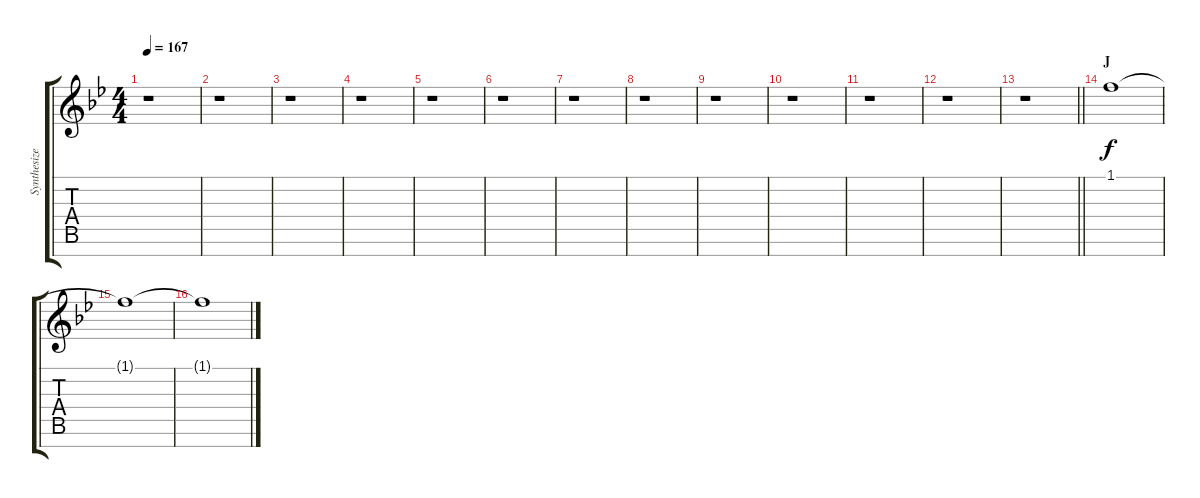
\track ("Synthesizer" "Synthesize") {instrument fx5brightness}
\staff {score tabs}
\tuning (E5 B4 G4 D4 A3 E3 B2) {hide}
\ts (4 4)
\tempo 167
\clef g2
\ks bb
r.1{dy f} |
r.1 |
r.1 |
r.1 |
r.1 |
r.1 |
r.1 |
r.1 |
r.1 |
r.1 |
r.1 |
r.1 |
\barLineRight lightlight
r.1 |
\section ("" "J")
1.1.1 |
1.1{t}.1 |
1.1{t}.1
